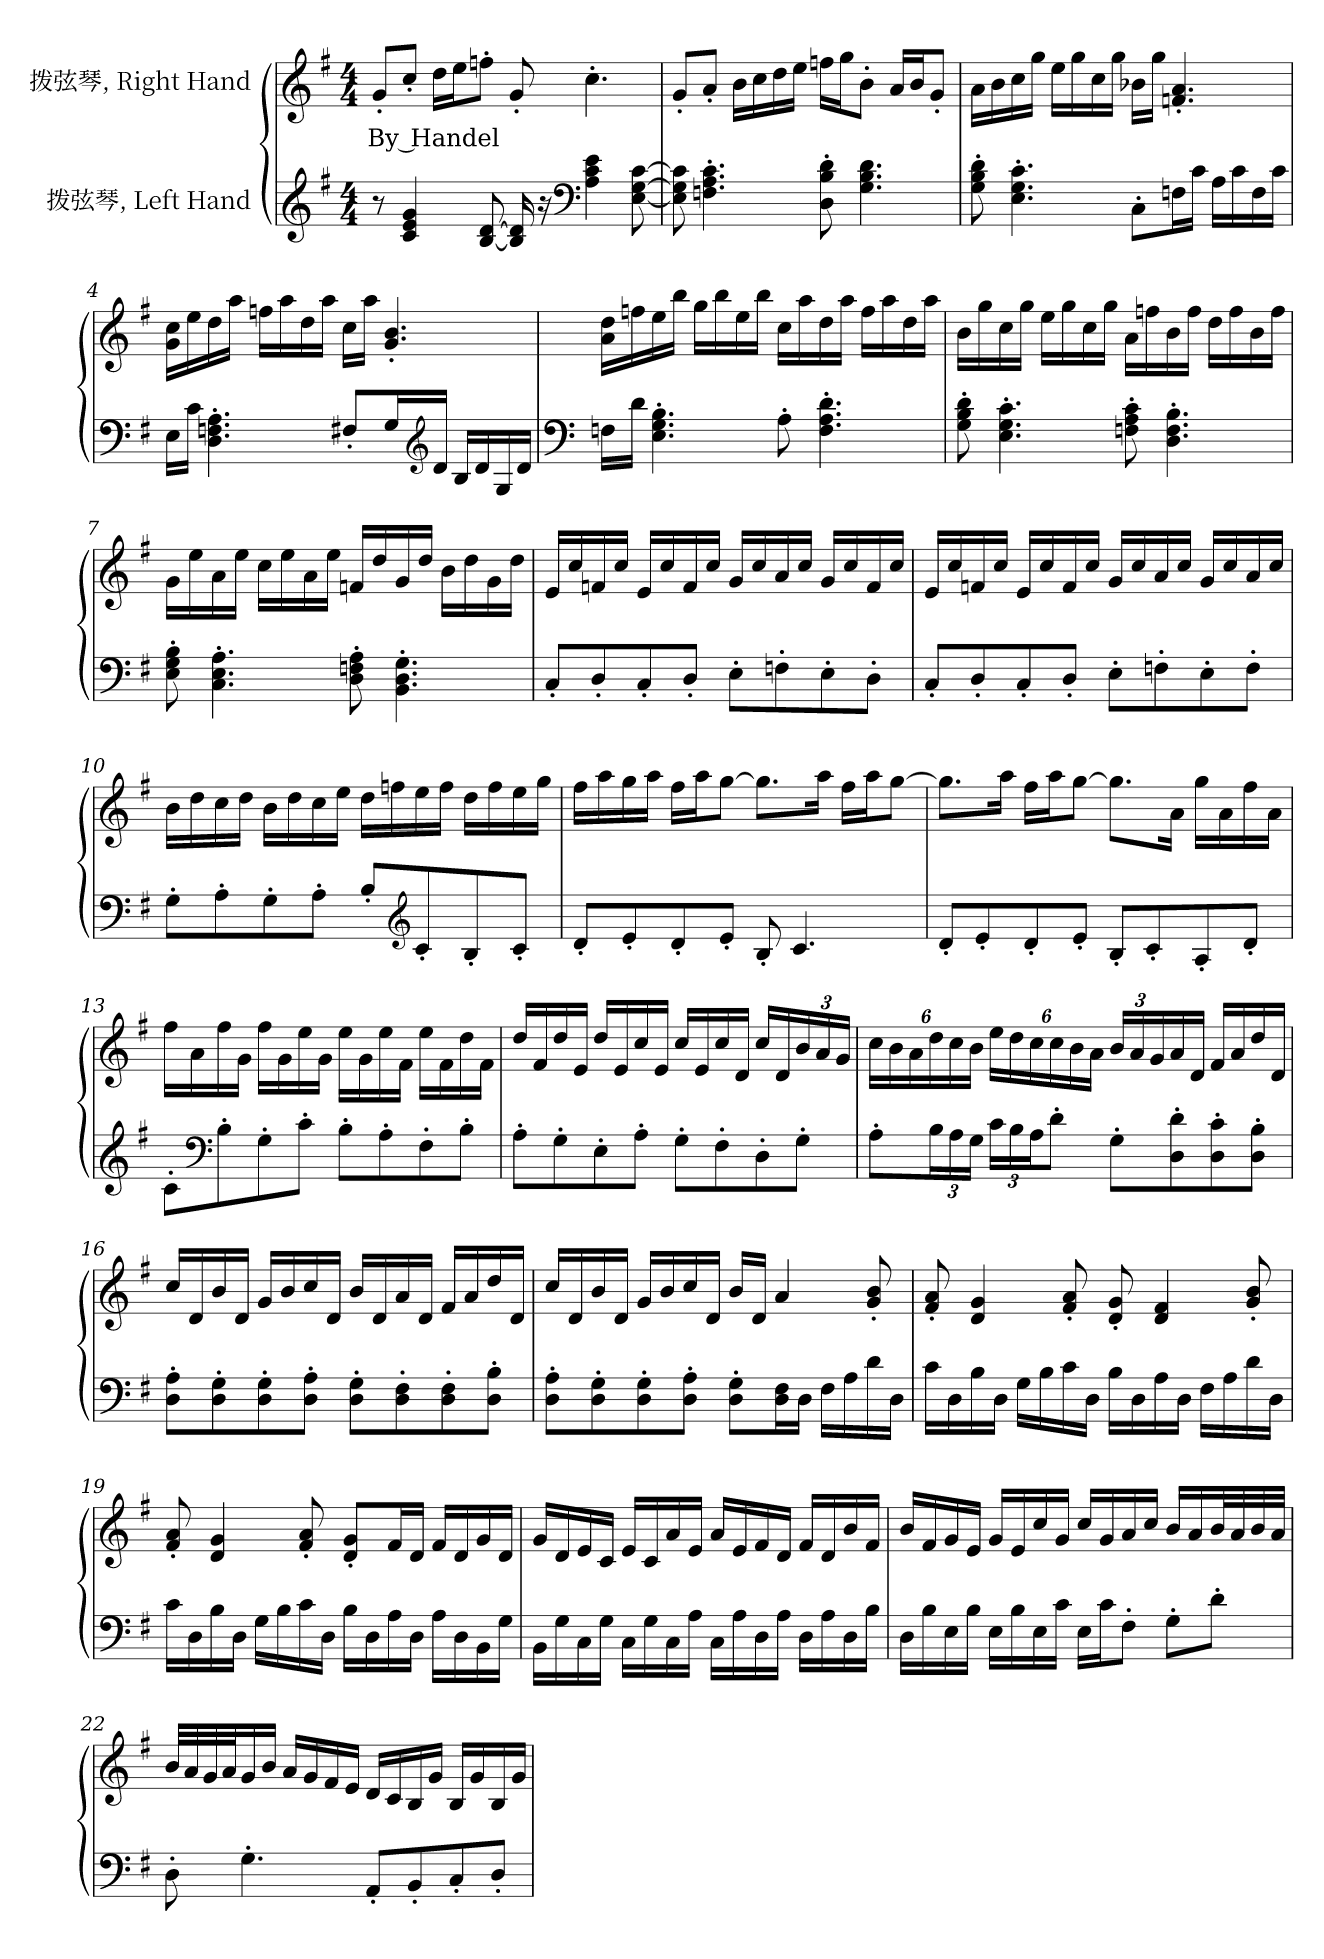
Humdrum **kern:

**kern	**kern	**text
*part2	*part1	*part1
*staff2	*staff1	*staff1
*I"拨弦琴, Left Hand	*I"拨弦琴, Right Hand	*
*clefG2	*clefG2	*
*k[f#]	*k[f#]	*
*M4/4	*M4/4	*
*MM108	*MM108	*
=1	=1	=1
8r	8g'/L	By Handel
4c/ 4e/ 4g/	8cc'/J	.
.	16dd\LL	.
.	16ee\J	.
[8B/ [8d/	8ffn'\J	.
16B/] 16d/]	8g'/	.
16r	.	.
*clefF4	*	*
4A\ 4c\ 4e\	4.cc'\	.
[8E\ [8G\ [8c\	.	.
=2	=2	=2
8E\] 8G\] 8c\]	8g'/L	.
4.Fn\' 4.A\' 4.c\'	8a'/J	.
.	16b\LL	.
.	16cc\	.
.	16dd\	.
.	16ee\JJ	.
8D\' 8B\' 8d\'	16ffn\LL	.
.	16gg\J	.
4.G\ 4.B\ 4.d\	8b'\J	.
.	16a/LL	.
.	16b/J	.
.	8g'/J	.
!!LO:LB:g=z
=3	=3	=3
8G\' 8B\' 8d\'	16a\LL	.
.	16b\	.
4.E\' 4.G\' 4.c\'	16cc\	.
.	16gg\JJ	.
.	16ee\LL	.
.	16gg\	.
.	16cc\	.
.	16gg\JJ	.
8C'\L	16b-X\LL	.
.	16gg\JJ	.
16Fn\L	4.fn/' 4.a/'	.
16c\JJ	.	.
16A\LL	.	.
16c\	.	.
16F\	.	.
16c\JJ	.	.
=4	=4	=4
16E\LL	16g\ 16cc\LL	.
16c\JJ	16ee\	.
4.D\' 4.Fn\' 4.A\'	16dd\	.
.	16aa\JJ	.
.	16ffn\LL	.
.	16aa\	.
.	16dd\	.
.	16aa\JJ	.
8F#X'/L	16cc\LL	.
.	16aa\JJ	.
16G/L	4.g/' 4.b/'	.
*clefG2	*	*
16d/JJ	.	.
16B/LL	.	.
16d/	.	.
16G/	.	.
16d/JJ	.	.
!!LO:LB:g=z
=5	=5	=5
*clefF4	*	*
16Fn\LL	16a\ 16dd\LL	.
16d\JJ	16ffn\	.
4.E\' 4.G\' 4.B\'	16ee\	.
.	16bb\JJ	.
.	16gg\LL	.
.	16bb\	.
.	16ee\	.
.	16bb\JJ	.
8A'\	16cc\LL	.
.	16aa\	.
4.F\' 4.A\' 4.d\'	16dd\	.
.	16aa\JJ	.
.	16ff\LL	.
.	16aa\	.
.	16dd\	.
.	16aa\JJ	.
=6	=6	=6
8G\' 8B\' 8d\'	16b\LL	.
.	16gg\	.
4.E\' 4.G\' 4.c\'	16cc\	.
.	16gg\JJ	.
.	16ee\LL	.
.	16gg\	.
.	16cc\	.
.	16gg\JJ	.
8Fn\' 8A\' 8c\'	16a\LL	.
.	16ffn\	.
4.D\' 4.F\' 4.B\'	16b\	.
.	16ff\JJ	.
.	16dd\LL	.
.	16ff\	.
.	16b\	.
.	16ff\JJ	.
!!LO:LB:g=z
=7	=7	=7
8E\' 8G\' 8B\'	16g\LL	.
.	16ee\	.
4.C\' 4.E\' 4.A\'	16a\	.
.	16ee\JJ	.
.	16cc\LL	.
.	16ee\	.
.	16a\	.
.	16ee\JJ	.
8D\' 8Fn\' 8A\'	16fn/LL	.
.	16dd/	.
4.BB\' 4.D\' 4.G\'	16g/	.
.	16dd/JJ	.
.	16b\LL	.
.	16dd\	.
.	16g\	.
.	16dd\JJ	.
=8	=8	=8
8C'/L	16e/LL	.
.	16cc/	.
8D'/	16fn/	.
.	16cc/JJ	.
8C'/	16e/LL	.
.	16cc/	.
8D'/J	16f/	.
.	16cc/JJ	.
8E'\L	16g/LL	.
.	16cc/	.
8Fn'\	16a/	.
.	16cc/JJ	.
8E'\	16g/LL	.
.	16cc/	.
8D'\J	16f/	.
.	16cc/JJ	.
!!LO:LB:g=z
=9	=9	=9
8C'/L	16e/LL	.
.	16cc/	.
8D'/	16fn/	.
.	16cc/JJ	.
8C'/	16e/LL	.
.	16cc/	.
8D'/J	16f/	.
.	16cc/JJ	.
8E'\L	16g/LL	.
.	16cc/	.
8Fn'\	16a/	.
.	16cc/JJ	.
8E'\	16g/LL	.
.	16cc/	.
8F'\J	16a/	.
.	16cc/JJ	.
=10	=10	=10
8G'\L	16b\LL	.
.	16dd\	.
8A'\	16cc\	.
.	16dd\JJ	.
8G'\	16b\LL	.
.	16dd\	.
8A'\J	16cc\	.
.	16ee\JJ	.
8B'/L	16dd\LL	.
.	16ffn\	.
*clefG2	*	*
8c'/	16ee\	.
.	16ff\JJ	.
8B'/	16dd\LL	.
.	16ff\	.
8c'/J	16ee\	.
.	16gg\JJ	.
!!LO:LB:g=z
=11	=11	=11
8d'/L	16ff#\LL	.
.	16aa\	.
8e'/	16gg\	.
.	16aa\JJ	.
8d'/	16ff#\LL	.
.	16aa\J	.
8e'/J	[8gg\J	.
8B'/	8.gg\L]	.
4.c/	.	.
.	16aa\Jk	.
.	16ff#\LL	.
.	16aa\J	.
.	[8gg\J	.
=12	=12	=12
8d'/L	8.gg\L]	.
8e'/	.	.
.	16aa\Jk	.
8d'/	16ff#\LL	.
.	16aa\J	.
8e'/J	[8gg\J	.
8B'/L	8.gg\L]	.
8c'/	.	.
.	16a\Jk	.
8A'/	16gg\LL	.
.	16a\	.
8d'/J	16ff#\	.
.	16a\JJ	.
=13	=13	=13
8c'\L	16ff#\LL	.
.	16a\	.
*clefF4	*	*
8B'\	16ff#\	.
.	16g\JJ	.
8G'\	16ff#\LL	.
.	16g\	.
8c'\J	16ee\	.
.	16g\JJ	.
8B'\L	16ee\LL	.
.	16g\	.
8A'\	16ee\	.
.	16f#\JJ	.
8F#'\	16ee\LL	.
.	16f#\	.
8B'\J	16dd\	.
.	16f#\JJ	.
!!LO:PB:g=z
=14	=14	=14
8A'\L	16dd/LL	.
.	16f#/	.
8G'\	16dd/	.
.	16e/JJ	.
8E'\	16dd/LL	.
.	16e/	.
8A'\J	16cc/	.
.	16e/JJ	.
8G'\L	16cc/LL	.
.	16e/	.
8F#'\	16cc/	.
.	16d/JJ	.
8D'\	16cc/LL	.
.	16d/	.
*	*Xbrackettup	*
8G'\J	24b/	.
.	24a/	.
.	24g/JJ	.
=15	=15	=15
8A'\L	24cc\LL	.
.	24b\	.
.	24a\	.
*Xbrackettup	*	*
24B\L	24dd\	.
24A\	24cc\	.
24G\JJ	24b\JJ	.
24c\LL	24ee\LL	.
24B\	24dd\	.
24A\J	24cc\	.
8d'\J	24cc\	.
.	24b\	.
.	24a\JJ	.
8G'\L	24b/LL	.
.	24a/	.
.	24g/	.
8D\' 8d\'	16a/	.
.	16d/JJ	.
8D\' 8c\'	16f#/LL	.
.	16a/	.
8D\' 8B\'J	16dd/	.
.	16d/JJ	.
!!LO:LB:g=z
=16	=16	=16
8D\' 8A\'L	16cc/LL	.
.	16d/	.
8D\' 8G\'	16b/	.
.	16d/JJ	.
8D\' 8G\'	16g/LL	.
.	16b/	.
8D\' 8A\'J	16cc/	.
.	16d/JJ	.
8D\' 8G\'L	16b/LL	.
.	16d/	.
8D\' 8F#\'	16a/	.
.	16d/JJ	.
8D\' 8F#\'	16f#/LL	.
.	16a/	.
8D\' 8B\'J	16dd/	.
.	16d/JJ	.
=17	=17	=17
8D\' 8A\'L	16cc/LL	.
.	16d/	.
8D\' 8G\'	16b/	.
.	16d/JJ	.
8D\' 8G\'	16g/LL	.
.	16b/	.
8D\' 8A\'J	16cc/	.
.	16d/JJ	.
8D\' 8G\'L	16b/LL	.
.	16d/JJ	.
16D\ 16F#\L	4a/	.
16D\JJ	.	.
16F#\LL	.	.
16A\	.	.
16d\	8g/' 8b/'	.
16D\JJ	.	.
!!LO:LB:g=z
=18	=18	=18
16c\LL	8f#/' 8a/'	.
16D\	.	.
16B\	4d/ 4g/	.
16D\JJ	.	.
16G\LL	.	.
16B\	.	.
16c\	8f#/' 8a/'	.
16D\JJ	.	.
16B\LL	8d/' 8g/'	.
16D\	.	.
16A\	4d/ 4f#/	.
16D\JJ	.	.
16F#\LL	.	.
16A\	.	.
16d\	8g/' 8b/'	.
16D\JJ	.	.
=19	=19	=19
16c\LL	8f#/' 8a/'	.
16D\	.	.
16B\	4d/ 4g/	.
16D\JJ	.	.
16G\LL	.	.
16B\	.	.
16c\	8f#/' 8a/'	.
16D\JJ	.	.
16B\LL	8d/' 8g/'L	.
16D\	.	.
16A\	16f#/L	.
16D\JJ	16d/JJ	.
16A\LL	16f#/LL	.
16D\	16d/	.
16BB\	16g/	.
16G\JJ	16d/JJ	.
!!LO:LB:g=z
=20	=20	=20
16BB\LL	16g/LL	.
16G\	16d/	.
16C\	16e/	.
16G\JJ	16c/JJ	.
16C\LL	16e/LL	.
16G\	16c/	.
16C\	16a/	.
16A\JJ	16e/JJ	.
16C\LL	16a/LL	.
16A\	16e/	.
16D\	16f#/	.
16A\JJ	16d/JJ	.
16D\LL	16f#/LL	.
16A\	16d/	.
16D\	16b/	.
16B\JJ	16f#/JJ	.
=21	=21	=21
16D\LL	16b/LL	.
16B\	16f#/	.
16E\	16g/	.
16B\JJ	16e/JJ	.
16E\LL	16g/LL	.
16B\	16e/	.
16E\	16cc/	.
16c\JJ	16g/JJ	.
16E\LL	16cc/LL	.
16c\J	16g/	.
8F#'\J	16a/	.
.	16cc/JJ	.
8G'\L	16b/LL	.
.	16a/	.
8d'\J	32b/L	.
.	32a/	.
.	32b/	.
.	32a/JJJ	.
!!LO:LB:g=z
=22	=22	=22
8D'\	32b/LLL	.
.	32a/	.
.	32g/	.
.	32a/J	.
4.G'\	16g/	.
.	16b/JJ	.
.	16a/LL	.
.	16g/	.
.	16f#/	.
.	16e/JJ	.
8AA'/L	16d/LL	.
.	16c/	.
8BB'/	16B/	.
.	16g/JJ	.
8C'/	16B/LL	.
.	16g/	.
8D'/J	16B/	.
.	16g/JJ	.
=	=	=
*-	*-	*-
